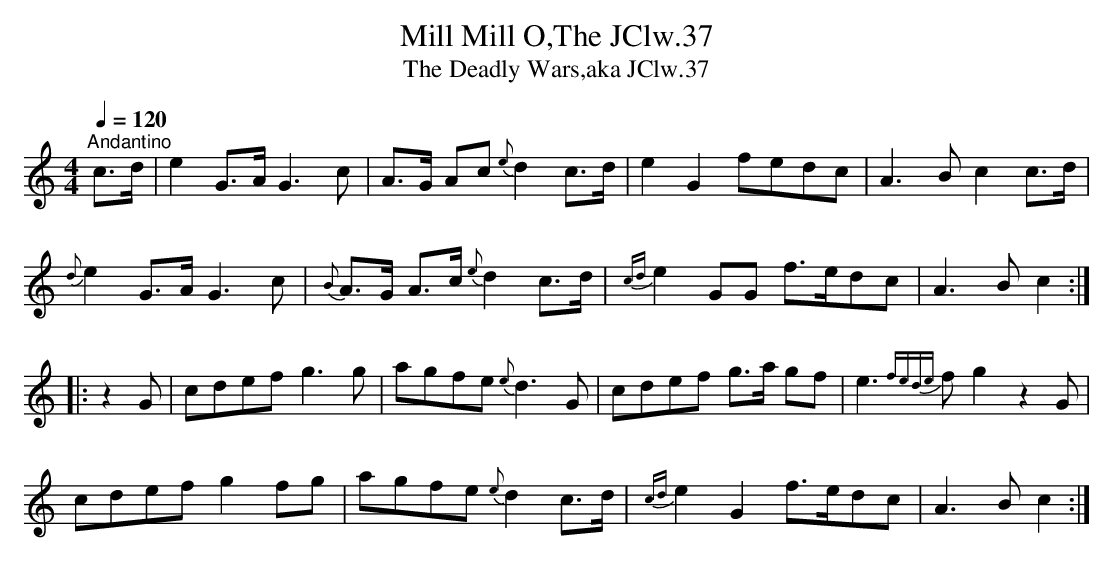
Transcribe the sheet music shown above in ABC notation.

X:1
T:Mill Mill O,The JClw.37
T:The Deadly Wars,aka JClw.37
M:4/4
L:1/8
Q:1/4=120
K:C major
"^Andantino"c>d|e2G>AG3c|A>G Ac{e}d2 c>d|e2G2fedc|A3Bc2c>d|!
{d}e2G>AG3c|{B}A>G A>c{e}d2c>d|{cd}e2GG f>edc|A3Bc2:|!
|:z2G|cdefg3g|agfe{e}d3G|cdef g>a gf|e3{fede}fg2z2G|!
cdefg2fg|agfe{e}d2c>d|{cd}e2G2f>edc|A3Bc2:|
